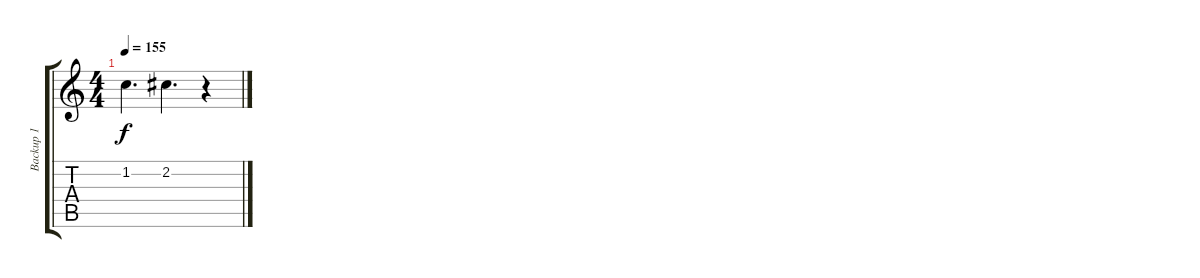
\track ("Backup 1" "Backup 1") {instrument electricguitarjazz}
\staff {score tabs}
\tuning (E4 B3 G3 D3 A2 E2) {hide}
\ts (4 4)
\tempo 155
\clef g2
\ks c
1.2.4{d dy f} 2.2.4{d} r.4
